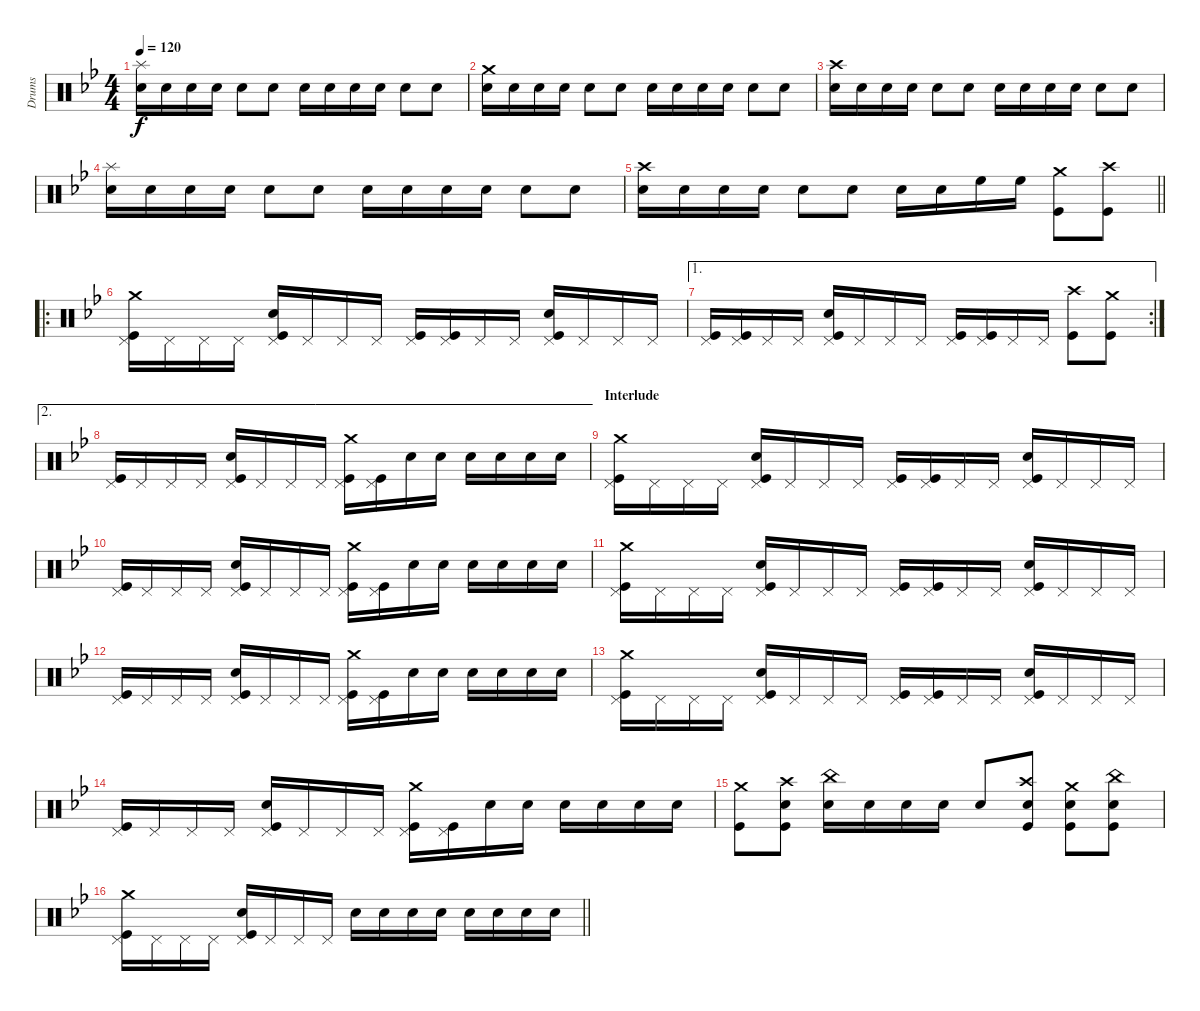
\track ("Drums" "Drums") {instrument percussion}
\staff {score}
\articulation defaults
\ts (4 4)
\tempo 120
\clef neutral
\ks bb
("Splash (hit)" "Snare (hit) 2").16{dy f} "Snare (hit) 2".16 "Snare (hit) 2".16 "Snare (hit) 2".16 "Snare (hit) 2".8 "Snare (hit) 2".8 "Snare (hit) 2".16 "Snare (hit) 2".16 "Snare (hit) 2".16 "Snare (hit) 2".16 "Snare (hit) 2".8 "Snare (hit) 2".8 |
("Crash medium (hit)" "Snare (hit) 2").16 "Snare (hit) 2".16 "Snare (hit) 2".16 "Snare (hit) 2".16 "Snare (hit) 2".8 "Snare (hit) 2".8 "Snare (hit) 2".16 "Snare (hit) 2".16 "Snare (hit) 2".16 "Snare (hit) 2".16 "Snare (hit) 2".8 "Snare (hit) 2".8 |
("Crash high (hit)" "Snare (hit) 2").16 "Snare (hit) 2".16 "Snare (hit) 2".16 "Snare (hit) 2".16 "Snare (hit) 2".8 "Snare (hit) 2".8 "Snare (hit) 2".16 "Snare (hit) 2".16 "Snare (hit) 2".16 "Snare (hit) 2".16 "Snare (hit) 2".8 "Snare (hit) 2".8 |
("Splash (hit)" "Snare (hit) 2").16 "Snare (hit) 2".16 "Snare (hit) 2".16 "Snare (hit) 2".16 "Snare (hit) 2".8 "Snare (hit) 2".8 "Snare (hit) 2".16 "Snare (hit) 2".16 "Snare (hit) 2".16 "Snare (hit) 2".16 "Snare (hit) 2".8 "Snare (hit) 2".8 |
\barLineRight lightlight
("Crash high (hit)" "Snare (hit) 2").16 "Snare (hit) 2".16 "Snare (hit) 2".16 "Snare (hit) 2".16 "Snare (hit) 2".8 "Snare (hit) 2".8 "Snare (hit) 2".16 "Snare (hit) 2".16 "High Floor Tom (hit)".16 "High Floor Tom (hit)".16 ("Crash medium (hit)" "Kick (hit)").8 ("Crash high (hit)" "Kick (hit)").8 |
\ro
("Crash medium (hit)" "Pedal Hi-Hat (hit)" "Kick (hit)").16 "Pedal Hi-Hat (hit)".16 "Pedal Hi-Hat (hit)".16 "Pedal Hi-Hat (hit)".16 ("Snare (hit) 2" "Pedal Hi-Hat (hit)" "Kick (hit)").16 "Pedal Hi-Hat (hit)".16 "Pedal Hi-Hat (hit)".16 "Pedal Hi-Hat (hit)".16 ("Pedal Hi-Hat (hit)" "Kick (hit)").16 ("Pedal Hi-Hat (hit)" "Kick (hit)").16 "Pedal Hi-Hat (hit)".16 "Pedal Hi-Hat (hit)".16 ("Snare (hit) 2" "Pedal Hi-Hat (hit)" "Kick (hit)").16 "Pedal Hi-Hat (hit)".16 "Pedal Hi-Hat (hit)".16 "Pedal Hi-Hat (hit)".16 |
\ae 1
\rc 2
("Pedal Hi-Hat (hit)" "Kick (hit)").16 ("Pedal Hi-Hat (hit)" "Kick (hit)").16 "Pedal Hi-Hat (hit)".16 "Pedal Hi-Hat (hit)".16 ("Snare (hit) 2" "Pedal Hi-Hat (hit)" "Kick (hit)").16 "Pedal Hi-Hat (hit)".16 "Pedal Hi-Hat (hit)".16 "Pedal Hi-Hat (hit)".16 ("Pedal Hi-Hat (hit)" "Kick (hit)").16 ("Pedal Hi-Hat (hit)" "Kick (hit)").16 "Pedal Hi-Hat (hit)".16 "Pedal Hi-Hat (hit)".16 ("Crash high (hit)" "Kick (hit)").8 ("Crash medium (hit)" "Kick (hit)").8 |
\ae 2
("Pedal Hi-Hat (hit)" "Kick (hit)").16 "Pedal Hi-Hat (hit)".16 "Pedal Hi-Hat (hit)".16 "Pedal Hi-Hat (hit)".16 ("Snare (hit) 2" "Pedal Hi-Hat (hit)" "Kick (hit)").16 "Pedal Hi-Hat (hit)".16 "Pedal Hi-Hat (hit)".16 "Pedal Hi-Hat (hit)".16 ("Crash medium (hit)" "Pedal Hi-Hat (hit)" "Kick (hit)").16 ("Pedal Hi-Hat (hit)" "Kick (hit)").16 "Snare (hit) 2".16 "Snare (hit) 2".16 "Snare (hit) 2".16 "Snare (hit) 2".16 "Snare (hit) 2".16 "Snare (hit) 2".16 |
\section ("" "Interlude")
("Crash medium (hit)" "Pedal Hi-Hat (hit)" "Kick (hit)").16 "Pedal Hi-Hat (hit)".16 "Pedal Hi-Hat (hit)".16 "Pedal Hi-Hat (hit)".16 ("Snare (hit) 2" "Pedal Hi-Hat (hit)" "Kick (hit)").16 "Pedal Hi-Hat (hit)".16 "Pedal Hi-Hat (hit)".16 "Pedal Hi-Hat (hit)".16 ("Pedal Hi-Hat (hit)" "Kick (hit)").16 ("Pedal Hi-Hat (hit)" "Kick (hit)").16 "Pedal Hi-Hat (hit)".16 "Pedal Hi-Hat (hit)".16 ("Snare (hit) 2" "Pedal Hi-Hat (hit)" "Kick (hit)").16 "Pedal Hi-Hat (hit)".16 "Pedal Hi-Hat (hit)".16 "Pedal Hi-Hat (hit)".16 |
("Pedal Hi-Hat (hit)" "Kick (hit)").16 "Pedal Hi-Hat (hit)".16 "Pedal Hi-Hat (hit)".16 "Pedal Hi-Hat (hit)".16 ("Snare (hit) 2" "Pedal Hi-Hat (hit)" "Kick (hit)").16 "Pedal Hi-Hat (hit)".16 "Pedal Hi-Hat (hit)".16 "Pedal Hi-Hat (hit)".16 ("Crash medium (hit)" "Pedal Hi-Hat (hit)" "Kick (hit)").16 ("Pedal Hi-Hat (hit)" "Kick (hit)").16 "Snare (hit) 2".16 "Snare (hit) 2".16 "Snare (hit) 2".16 "Snare (hit) 2".16 "Snare (hit) 2".16 "Snare (hit) 2".16 |
("Crash medium (hit)" "Pedal Hi-Hat (hit)" "Kick (hit)").16 "Pedal Hi-Hat (hit)".16 "Pedal Hi-Hat (hit)".16 "Pedal Hi-Hat (hit)".16 ("Snare (hit) 2" "Pedal Hi-Hat (hit)" "Kick (hit)").16 "Pedal Hi-Hat (hit)".16 "Pedal Hi-Hat (hit)".16 "Pedal Hi-Hat (hit)".16 ("Pedal Hi-Hat (hit)" "Kick (hit)").16 ("Pedal Hi-Hat (hit)" "Kick (hit)").16 "Pedal Hi-Hat (hit)".16 "Pedal Hi-Hat (hit)".16 ("Snare (hit) 2" "Pedal Hi-Hat (hit)" "Kick (hit)").16 "Pedal Hi-Hat (hit)".16 "Pedal Hi-Hat (hit)".16 "Pedal Hi-Hat (hit)".16 |
("Pedal Hi-Hat (hit)" "Kick (hit)").16 "Pedal Hi-Hat (hit)".16 "Pedal Hi-Hat (hit)".16 "Pedal Hi-Hat (hit)".16 ("Snare (hit) 2" "Pedal Hi-Hat (hit)" "Kick (hit)").16 "Pedal Hi-Hat (hit)".16 "Pedal Hi-Hat (hit)".16 "Pedal Hi-Hat (hit)".16 ("Crash medium (hit)" "Pedal Hi-Hat (hit)" "Kick (hit)").16 ("Pedal Hi-Hat (hit)" "Kick (hit)").16 "Snare (hit) 2".16 "Snare (hit) 2".16 "Snare (hit) 2".16 "Snare (hit) 2".16 "Snare (hit) 2".16 "Snare (hit) 2".16 |
("Crash medium (hit)" "Pedal Hi-Hat (hit)" "Kick (hit)").16 "Pedal Hi-Hat (hit)".16 "Pedal Hi-Hat (hit)".16 "Pedal Hi-Hat (hit)".16 ("Snare (hit) 2" "Pedal Hi-Hat (hit)" "Kick (hit)").16 "Pedal Hi-Hat (hit)".16 "Pedal Hi-Hat (hit)".16 "Pedal Hi-Hat (hit)".16 ("Pedal Hi-Hat (hit)" "Kick (hit)").16 ("Pedal Hi-Hat (hit)" "Kick (hit)").16 "Pedal Hi-Hat (hit)".16 "Pedal Hi-Hat (hit)".16 ("Snare (hit) 2" "Pedal Hi-Hat (hit)" "Kick (hit)").16 "Pedal Hi-Hat (hit)".16 "Pedal Hi-Hat (hit)".16 "Pedal Hi-Hat (hit)".16 |
("Pedal Hi-Hat (hit)" "Kick (hit)").16 "Pedal Hi-Hat (hit)".16 "Pedal Hi-Hat (hit)".16 "Pedal Hi-Hat (hit)".16 ("Snare (hit) 2" "Pedal Hi-Hat (hit)" "Kick (hit)").16 "Pedal Hi-Hat (hit)".16 "Pedal Hi-Hat (hit)".16 "Pedal Hi-Hat (hit)".16 ("Crash medium (hit)" "Pedal Hi-Hat (hit)" "Kick (hit)").16 ("Pedal Hi-Hat (hit)" "Kick (hit)").16 "Snare (hit) 2".16 "Snare (hit) 2".16 "Snare (hit) 2".16 "Snare (hit) 2".16 "Snare (hit) 2".16 "Snare (hit) 2".16 |
("Crash medium (hit)" "Kick (hit)").8 ("Crash high (hit)" "Snare (hit) 2" "Kick (hit)").8 ("China (hit)" "Snare (hit) 2").16 "Snare (hit) 2".16 "Snare (hit) 2".16 "Snare (hit) 2".16 "Snare (hit) 2".8 ("Crash high (hit)" "Snare (hit) 2" "Kick (hit)").8 ("Crash medium (hit)" "Snare (hit) 2" "Kick (hit)").8 ("China (hit)" "Snare (hit) 2" "Kick (hit)").8 |
\barLineRight lightlight
("Crash medium (hit)" "Pedal Hi-Hat (hit)" "Kick (hit)").16 "Pedal Hi-Hat (hit)".16 "Pedal Hi-Hat (hit)".16 "Pedal Hi-Hat (hit)".16 ("Snare (hit) 2" "Pedal Hi-Hat (hit)" "Kick (hit)").16 "Pedal Hi-Hat (hit)".16 "Pedal Hi-Hat (hit)".16 "Pedal Hi-Hat (hit)".16 "Snare (hit) 2".16 "Snare (hit) 2".16 "Snare (hit) 2".16 "Snare (hit) 2".16 "Snare (hit) 2".16 "Snare (hit) 2".16 "Snare (hit) 2".16 "Snare (hit) 2".16
